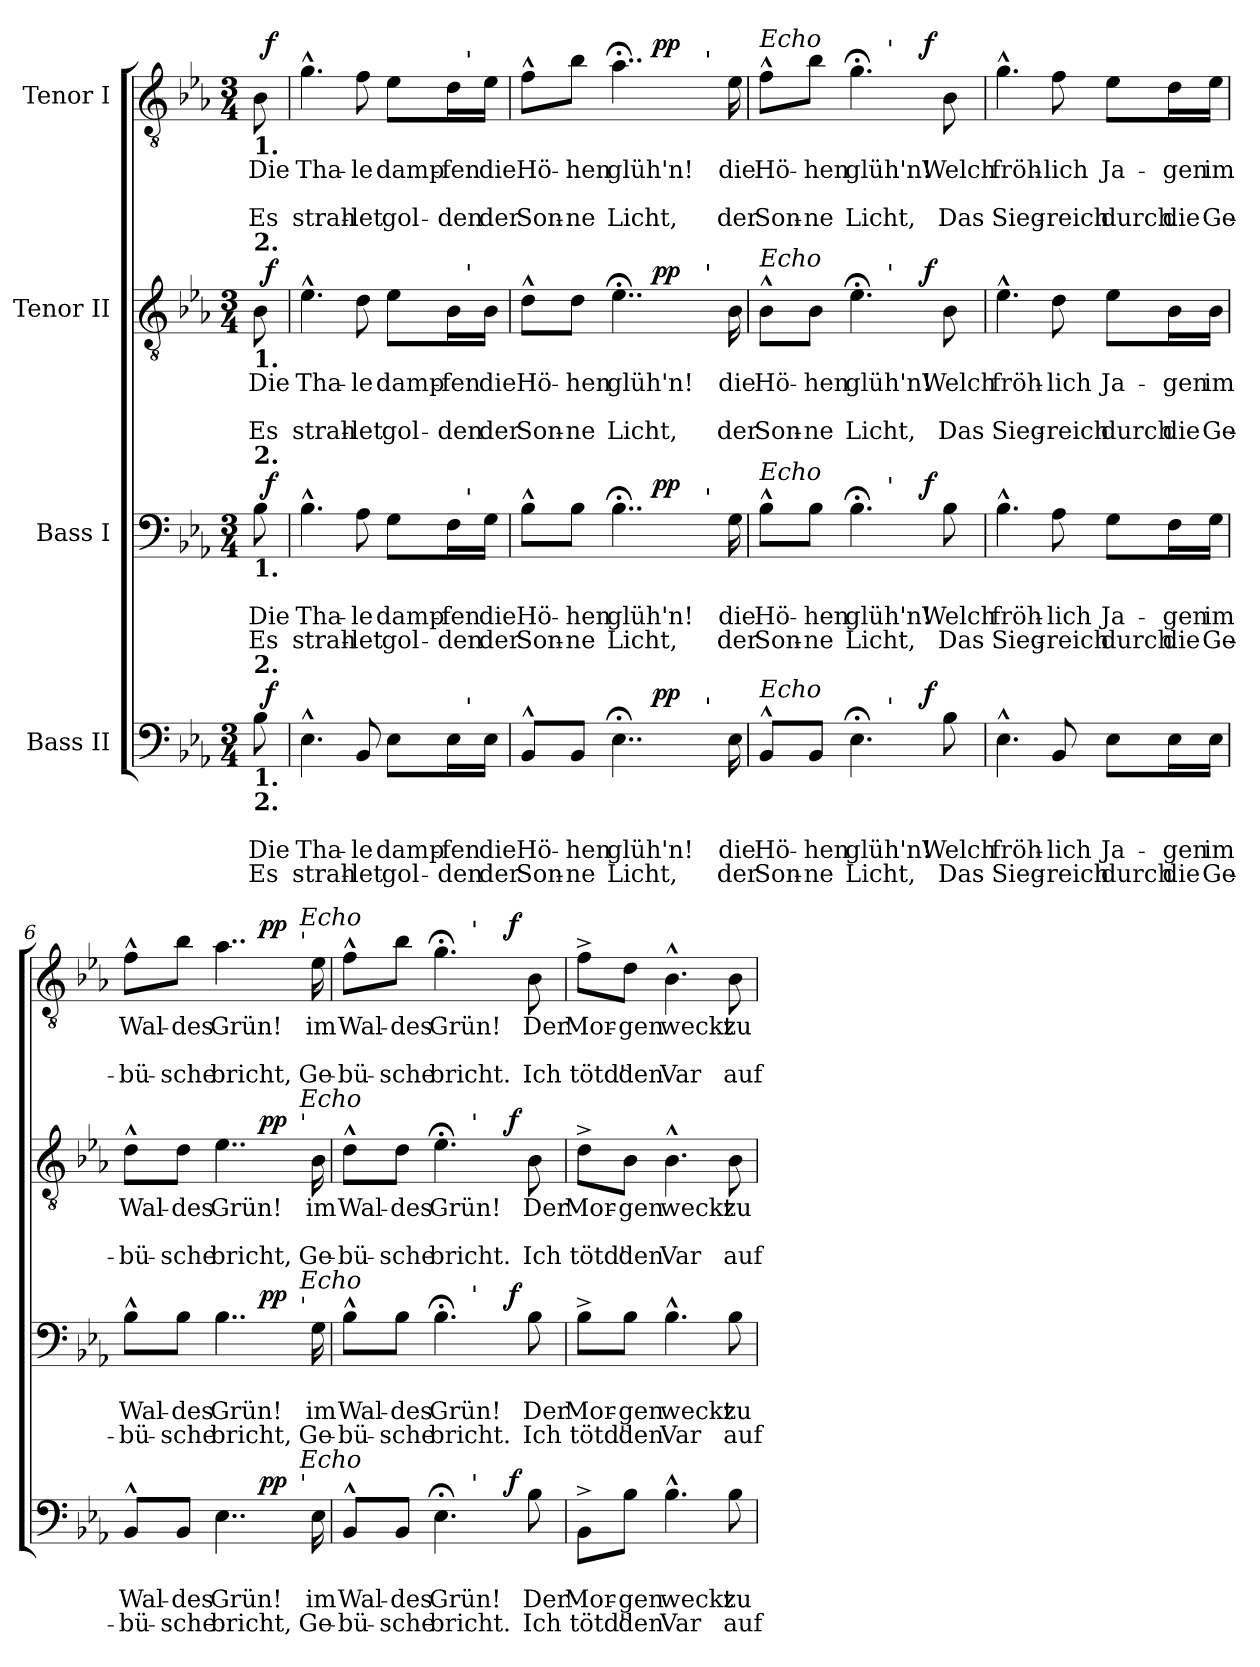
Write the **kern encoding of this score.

**kern	**text	**text	**text	**dynam	**kern	**text	**text	**text	**dynam	**kern	**text	**text	**text	**dynam	**kern	**text	**text	**text	**dynam
*part4	*part4	*part4	*part4	*part4	*part3	*part3	*part3	*part3	*part3	*part2	*part2	*part2	*part2	*part2	*part1	*part1	*part1	*part1	*part1
*staff4	*staff4	*staff4	*staff4	*staff4	*staff3	*staff3	*staff3	*staff3	*staff3	*staff2	*staff2	*staff2	*staff2	*staff2	*staff1	*staff1	*staff1	*staff1	*staff1
*I"Bass II	*	*	*	*	*I"Bass I	*	*	*	*	*I"Tenor II	*	*	*	*	*I"Tenor I	*	*	*	*
*clefF4	*	*	*	*	*clefF4	*	*	*	*	*clefGv2	*	*	*	*	*clefGv2	*	*	*	*
*k[b-e-a-]	*	*	*	*	*k[b-e-a-]	*	*	*	*	*k[b-e-a-]	*	*	*	*	*k[b-e-a-]	*	*	*	*
*E-:	*	*	*	*	*E-:	*	*	*	*	*E-:	*	*	*	*	*E-:	*	*	*	*
*M3/4	*	*	*	*	*M3/4	*	*	*	*	*M3/4	*	*	*	*	*M3/4	*	*	*	*
=1	=1	=1	=1	=1	=1	=1	=1	=1	=1	=1	=1	=1	=1	=1	=1	=1	=1	=1	=1
*^	*	*	*	*	*^	*	*	*	*	*^	*	*	*	*	*^	*	*	*	*
!	!	!	!	!	!	!	!	!	!	!	!	!	!	!	!	!	!	!LO:TX:b:B:t=1.	!	!	!	!	!
!	!	!	!	!	!	!	!	!	!	!	!	!LO:TX:a:B:t=2.	!	!	!	!	!	!	!	!	!	!	!
!	!	!	!	!	!	!	!	!	!	!	!	!LO:TX:b:B:t=1.	!	!	!	!	!	!	!	!	!	!	!
!	!	!	!	!	!	!LO:TX:a:B:t=2.	!	!	!	!	!	!	!	!	!	!	!	!	!	!	!	!	!
!	!	!	!	!	!	!LO:TX:b:B:t=1.	!	!	!	!	!	!	!	!	!	!	!	!	!	!	!	!	!
!LO:TX:a:B:t=2.	!	!	!	!	!	!	!	!	!	!	!	!	!	!	!	!	!	!	!	!	!	!	!
!LO:TX:b:B:t=1.	!	!	!	!	!	!	!	!	!	!	!	!	!	!	!	!	!	!	!	!	!	!	!
!LO:TX:b:B:t=2.	!	!	!	!	!	!	!	!	!	!	!	!	!	!	!	!	!	!	!	!	!	!	!
8B-\	32ryy	.	Die	Es	.	8B-\	32ryy	.	Die	Es	.	8B-\	32ryy	Die	.	Es	.	8B-\	32ryy	Die	.	Es	.
!	!	!	!	!	!LO:DY:a	!	!	!	!	!	!LO:DY:a	!	!	!	!	!	!LO:DY:a	!	!	!	!	!	!LO:DY:a
.	16.ryy	.	.	.	f	.	16.ryy	.	.	.	f	.	16.ryy	.	.	.	f	.	16.ryy	.	.	.	f
=2	=2	=2	=2	=2	=2	=2	=2	=2	=2	=2	=2	=2	=2	=2	=2	=2	=2	=2	=2	=2	=2	=2	=2
4.E-^^>\	2ryy	.	Tha-	strah-	.	4.B-^^>\	2ryy	.	Tha-	strah-	.	4.e-^^>\	2ryy	Tha-	.	strah-	.	4.g^^>\	2ryy	Tha-	.	strah-	.
8BB-/	.	.	-le	-let	.	8A-\	.	.	-le	-let	.	8d\	.	-le	.	-let	.	8f\	.	-le	.	-let	.
8E-\L	8ryy	.	damp-	gol-	.	8G\L	8ryy	.	damp-	gol-	.	8e-\L	8ryy	damp-	.	gol-	.	8e-\L	8ryy	damp-	.	gol-	.
16E-\L	32ryy	.	-fen	-den	.	16F\L	32ryy	.	-fen	-den	.	16B-\L	32ryy	-fen	.	-den	.	16d\L	32ryy	-fen	.	-den	.
!	!	!	!	!	!	!	!	!	!	!	!	!	!	!	!	!	!	!	!LO:TX:a:t='	!	!	!	!
!	!	!	!	!	!	!	!	!	!	!	!	!	!LO:TX:a:t='	!	!	!	!	!	!	!	!	!	!
!	!	!	!	!	!	!	!LO:TX:a:t='	!	!	!	!	!	!	!	!	!	!	!	!	!	!	!	!
!	!LO:TX:a:t='	!	!	!	!	!	!	!	!	!	!	!	!	!	!	!	!	!	!	!	!	!	!
.	16.ryy	.	.	.	.	.	16.ryy	.	.	.	.	.	16.ryy	.	.	.	.	.	16.ryy	.	.	.	.
16E-\JJ	.	.	die	der	.	16G\JJ	.	.	die	der	.	16B-\JJ	.	die	.	der	.	16e-\JJ	.	die	.	der	.
=3	=3	=3	=3	=3	=3	=3	=3	=3	=3	=3	=3	=3	=3	=3	=3	=3	=3	=3	=3	=3	=3	=3	=3
*	*^	*	*	*	*	*	*^	*	*	*	*	*	*^	*	*	*	*	*	*^	*	*	*	*
8BB-^^>/L	4ryy	2ryy	.	Hö-	Son-	.	8B-^^>\L	4ryy	2ryy	.	Hö-	Son-	.	8d^^>\L	4ryy	2ryy	Hö-	.	Son-	.	8f^^>\L	4ryy	2ryy	Hö-	.	Son-	.
8BB-/J	.	.	.	-hen	-ne	.	8B-\J	.	.	.	-hen	-ne	.	8d\J	.	.	-hen	.	-ne	.	8b-\J	.	.	-hen	.	-ne	.
4..E-;<\	8ryy	.	.	glüh'n!	Licht,	.	4..B-;<\	8ryy	.	.	glüh'n!	Licht,	.	4..e-;<\	8ryy	.	glüh'n!	.	Licht,	.	4..a-;<\	8ryy	.	glüh'n!	.	Licht,	.
.	32ryy	.	.	.	.	.	.	32ryy	.	.	.	.	.	.	32ryy	.	.	.	.	.	.	32ryy	.	.	.	.	.
!	!	!	!	!	!	!LO:DY:a	!	!	!	!	!	!	!LO:DY:a	!	!	!	!	!	!	!LO:DY:a	!	!	!	!	!	!	!LO:DY:a
.	4ryy	.	.	.	.	pp	.	4ryy	.	.	.	.	pp	.	4ryy	.	.	.	.	pp	.	4ryy	.	.	.	.	pp
.	.	8ryy	.	.	.	.	.	.	8ryy	.	.	.	.	.	.	8ryy	.	.	.	.	.	.	8ryy	.	.	.	.
!	!	!	!	!	!	!	!	!	!	!	!	!	!	!	!	!	!	!	!	!	!	!	!LO:TX:a:t='	!	!	!	!
!	!	!	!	!	!	!	!	!	!	!	!	!	!	!	!	!LO:TX:a:t='	!	!	!	!	!	!	!	!	!	!	!
!	!	!	!	!	!	!	!	!	!LO:TX:a:t='	!	!	!	!	!	!	!	!	!	!	!	!	!	!	!	!	!	!
!	!	!LO:TX:a:t='	!	!	!	!	!	!	!	!	!	!	!	!	!	!	!	!	!	!	!	!	!	!	!	!	!
.	.	8ryy	.	.	.	.	.	.	8ryy	.	.	.	.	.	.	8ryy	.	.	.	.	.	.	8ryy	.	.	.	.
.	16.ryy	.	.	.	.	.	.	16.ryy	.	.	.	.	.	.	16.ryy	.	.	.	.	.	.	16.ryy	.	.	.	.	.
16E-\	.	.	.	die	der	.	16G\	.	.	.	die	der	.	16B-\	.	.	die	.	der	.	16e-\	.	.	die	.	der	.
=4	=4	=4	=4	=4	=4	=4	=4	=4	=4	=4	=4	=4	=4	=4	=4	=4	=4	=4	=4	=4	=4	=4	=4	=4	=4	=4	=4
!	!	!	!	!	!	!	!	!	!	!	!	!	!	!	!	!	!	!	!	!	!LO:TX:a:i:t=Echo	!	!	!	!	!	!
!	!	!	!	!	!	!	!	!	!	!	!	!	!	!LO:TX:a:i:t=Echo	!	!	!	!	!	!	!	!	!	!	!	!	!
!	!	!	!	!	!	!	!LO:TX:a:i:t=Echo	!	!	!	!	!	!	!	!	!	!	!	!	!	!	!	!	!	!	!	!
!LO:TX:a:i:t=Echo	!	!	!	!	!	!	!	!	!	!	!	!	!	!	!	!	!	!	!	!	!	!	!	!	!	!	!
8BB-^^>/L	2ryy	4..ryy	.	Hö-	Son-	.	8B-^^>\L	2ryy	4..ryy	.	Hö-	Son-	.	8B-^^>\L	2ryy	4..ryy	Hö-	.	Son-	.	8f^^>\L	2ryy	4..ryy	Hö-	.	Son-	.
8BB-/J	.	.	.	-hen	-ne	.	8B-\J	.	.	.	-hen	-ne	.	8B-\J	.	.	-hen	.	-ne	.	8b-\J	.	.	-hen	.	-ne	.
4.E-;<\	.	.	.	glüh'n!	Licht,	.	4.B-;<\	.	.	.	glüh'n!	Licht,	.	4.e-;<\	.	.	glüh'n!	.	Licht,	.	4.g;<\	.	.	glüh'n!	.	Licht,	.
!	!	!	!	!	!	!	!	!	!	!	!	!	!	!	!	!	!	!	!	!	!	!	!LO:TX:a:t='	!	!	!	!
!	!	!	!	!	!	!	!	!	!	!	!	!	!	!	!	!LO:TX:a:t='	!	!	!	!	!	!	!	!	!	!	!
!	!	!	!	!	!	!	!	!	!LO:TX:a:t='	!	!	!	!	!	!	!	!	!	!	!	!	!	!	!	!	!	!
!	!	!LO:TX:a:t='	!	!	!	!	!	!	!	!	!	!	!	!	!	!	!	!	!	!	!	!	!	!	!	!	!
.	.	4ryy	.	.	.	.	.	.	4ryy	.	.	.	.	.	.	4ryy	.	.	.	.	.	.	4ryy	.	.	.	.
.	16ryy	.	.	.	.	.	.	16ryy	.	.	.	.	.	.	16ryy	.	.	.	.	.	.	16ryy	.	.	.	.	.
!	!	!	!	!	!	!LO:DY:a	!	!	!	!	!	!	!LO:DY:a	!	!	!	!	!	!	!LO:DY:a	!	!	!	!	!	!	!LO:DY:a
.	8.ryy	.	.	.	.	f	.	8.ryy	.	.	.	.	f	.	8.ryy	.	.	.	.	f	.	8.ryy	.	.	.	.	f
8B-\	.	.	.	Welch	Das	.	8B-\	.	.	.	Welch	Das	.	8B-\	.	.	Welch	.	Das	.	8B-\	.	.	Welch	.	Das	.
.	.	16ryy	.	.	.	.	.	.	16ryy	.	.	.	.	.	.	16ryy	.	.	.	.	.	.	16ryy	.	.	.	.
*v	*v	*v	*	*	*	*	*	*	*	*	*	*	*	*v	*v	*v	*	*	*	*	*v	*v	*v	*	*	*	*
*	*	*	*	*	*v	*v	*v	*	*	*	*	*	*	*	*	*	*	*	*	*	*
=5	=5	=5	=5	=5	=5	=5	=5	=5	=5	=5	=5	=5	=5	=5	=5	=5	=5	=5	=5
4.E-^^>\	.	fröh-	Sieg-	.	4.B-^^>\	.	fröh-	Sieg-	.	4.e-^^>\	fröh-	.	Sieg-	.	4.g^^>\	fröh-	.	Sieg-	.
8BB-/	.	-lich	-reich	.	8A-\	.	-lich	-reich	.	8d\	-lich	.	-reich	.	8f\	-lich	.	-reich	.
8E-\L	.	Ja-	durch	.	8G\L	.	Ja-	durch	.	8e-\L	Ja-	.	durch	.	8e-\L	Ja-	.	durch	.
16E-\L	.	-gen	die	.	16F\L	.	-gen	die	.	16B-\L	-gen	.	die	.	16d\L	-gen	.	die	.
16E-\JJ	.	im	Ge-	.	16G\JJ	.	im	Ge-	.	16B-\JJ	im	.	Ge-	.	16e-\JJ	im	.	Ge-	.
!!LO:LB:g=z
=6	=6	=6	=6	=6	=6	=6	=6	=6	=6	=6	=6	=6	=6	=6	=6	=6	=6	=6	=6
*^	*	*	*	*	*^	*	*	*	*	*^	*	*	*	*	*^	*	*	*	*
*	*^	*	*	*	*	*	*^	*	*	*	*	*	*^	*	*	*	*	*	*^	*	*	*	*
8BB-^^>/L	2ryy	2ryy	.	Wal-	-bü-	.	8B-^^>\L	2ryy	2ryy	.	Wal-	-bü-	.	8d^^>\L	2ryy	2ryy	Wal-	.	-bü-	.	8f^^>\L	2ryy	2ryy	Wal-	.	-bü-	.
8BB-/J	.	.	.	-des	-sche	.	8B-\J	.	.	.	-des	-sche	.	8d\J	.	.	-des	.	-sche	.	8b-\J	.	.	-des	.	-sche	.
4..E-\	.	.	.	Grün!	bricht,	.	4..B-\	.	.	.	Grün!	bricht,	.	4..e-\	.	.	Grün!	.	bricht,	.	4..a-\	.	.	Grün!	.	bricht,	.
!	!	!	!	!	!	!LO:DY:a	!	!	!	!	!	!	!LO:DY:a	!	!	!	!	!	!	!LO:DY:a	!	!	!	!	!	!	!LO:DY:a
.	4ryy	8ryy	.	.	.	pp	.	4ryy	8ryy	.	.	.	pp	.	4ryy	8ryy	.	.	.	pp	.	4ryy	8ryy	.	.	.	pp
.	.	32ryy	.	.	.	.	.	.	32ryy	.	.	.	.	.	.	32ryy	.	.	.	.	.	.	32ryy	.	.	.	.
!	!	!	!	!	!	!	!	!	!	!	!	!	!	!	!	!	!	!	!	!	!	!	!LO:TX:a:t='	!	!	!	!
!	!	!	!	!	!	!	!	!	!	!	!	!	!	!	!	!	!	!	!	!	!	!	!LO:TX:a:i:t=Echo	!	!	!	!
!	!	!	!	!	!	!	!	!	!	!	!	!	!	!	!	!LO:TX:a:t='	!	!	!	!	!	!	!	!	!	!	!
!	!	!	!	!	!	!	!	!	!	!	!	!	!	!	!	!LO:TX:a:i:t=Echo	!	!	!	!	!	!	!	!	!	!	!
!	!	!	!	!	!	!	!	!	!LO:TX:a:t='	!	!	!	!	!	!	!	!	!	!	!	!	!	!	!	!	!	!
!	!	!	!	!	!	!	!	!	!LO:TX:a:i:t=Echo	!	!	!	!	!	!	!	!	!	!	!	!	!	!	!	!	!	!
!	!	!LO:TX:a:t='	!	!	!	!	!	!	!	!	!	!	!	!	!	!	!	!	!	!	!	!	!	!	!	!	!
!	!	!LO:TX:a:i:t=Echo	!	!	!	!	!	!	!	!	!	!	!	!	!	!	!	!	!	!	!	!	!	!	!	!	!
.	.	16.ryy	.	.	.	.	.	.	16.ryy	.	.	.	.	.	.	16.ryy	.	.	.	.	.	.	16.ryy	.	.	.	.
16E-\	.	.	.	im	Ge-	.	16G\	.	.	.	im	Ge-	.	16B-\	.	.	im	.	Ge-	.	16e-\	.	.	im	.	Ge-	.
=7	=7	=7	=7	=7	=7	=7	=7	=7	=7	=7	=7	=7	=7	=7	=7	=7	=7	=7	=7	=7	=7	=7	=7	=7	=7	=7	=7
8BB-^^>/L	2ryy	4..ryy	.	Wal-	-bü-	.	8B-^^>\L	2ryy	4..ryy	.	Wal-	-bü-	.	8d^^>\L	2ryy	4..ryy	Wal-	.	-bü-	.	8f^^>\L	2ryy	4..ryy	Wal-	.	-bü-	.
8BB-/J	.	.	.	-des	-sche	.	8B-\J	.	.	.	-des	-sche	.	8d\J	.	.	-des	.	-sche	.	8b-\J	.	.	-des	.	-sche	.
4.E-;<\	.	.	.	Grün!	bricht.	.	4.B-;<\	.	.	.	Grün!	bricht.	.	4.e-;<\	.	.	Grün!	.	bricht.	.	4.g;<\	.	.	Grün!	.	bricht.	.
!	!	!	!	!	!	!	!	!	!	!	!	!	!	!	!	!	!	!	!	!	!	!	!LO:TX:a:t='	!	!	!	!
!	!	!	!	!	!	!	!	!	!	!	!	!	!	!	!	!LO:TX:a:t='	!	!	!	!	!	!	!	!	!	!	!
!	!	!	!	!	!	!	!	!	!LO:TX:a:t='	!	!	!	!	!	!	!	!	!	!	!	!	!	!	!	!	!	!
!	!	!LO:TX:a:t='	!	!	!	!	!	!	!	!	!	!	!	!	!	!	!	!	!	!	!	!	!	!	!	!	!
.	.	4ryy	.	.	.	.	.	.	4ryy	.	.	.	.	.	.	4ryy	.	.	.	.	.	.	4ryy	.	.	.	.
.	16ryy	.	.	.	.	.	.	16ryy	.	.	.	.	.	.	16ryy	.	.	.	.	.	.	16ryy	.	.	.	.	.
!	!	!	!	!	!	!LO:DY:a	!	!	!	!	!	!	!LO:DY:a	!	!	!	!	!	!	!LO:DY:a	!	!	!	!	!	!	!LO:DY:a
.	8.ryy	.	.	.	.	f	.	8.ryy	.	.	.	.	f	.	8.ryy	.	.	.	.	f	.	8.ryy	.	.	.	.	f
8B-\	.	.	.	Der	Ich	.	8B-\	.	.	.	Der	Ich	.	8B-\	.	.	Der	.	Ich	.	8B-\	.	.	Der	.	Ich	.
.	.	16ryy	.	.	.	.	.	.	16ryy	.	.	.	.	.	.	16ryy	.	.	.	.	.	.	16ryy	.	.	.	.
*v	*v	*v	*	*	*	*	*	*	*	*	*	*	*	*v	*v	*v	*	*	*	*	*v	*v	*v	*	*	*	*
*	*	*	*	*	*v	*v	*v	*	*	*	*	*	*	*	*	*	*	*	*	*	*
=8	=8	=8	=8	=8	=8	=8	=8	=8	=8	=8	=8	=8	=8	=8	=8	=8	=8	=8	=8
8BB-^<\L	.	Mor-	tötd'	.	8B-^>\L	.	Mor-	tötd'	.	8d^>\L	Mor-	.	tötd'	.	8f^>\L	Mor-	.	tötd'	.
8B-\J	.	-gen	den	.	8B-\J	.	-gen	den	.	8B-\J	-gen	.	den	.	8d\J	-gen	.	den	.
4.B-^^>\	.	weckt	Var	.	4.B-^^>\	.	weckt	Var	.	4.B-^^>\	weckt	.	Var	.	4.B-^^>\	weckt	.	Var	.
8B-\	.	zu	auf	.	8B-\	.	zu	auf	.	8B-\	zu	.	auf	.	8B-\	zu	.	auf	.
=	=	=	=	=	=	=	=	=	=	=	=	=	=	=	=	=	=	=	=
*-	*-	*-	*-	*-	*-	*-	*-	*-	*-	*-	*-	*-	*-	*-	*-	*-	*-	*-	*-
